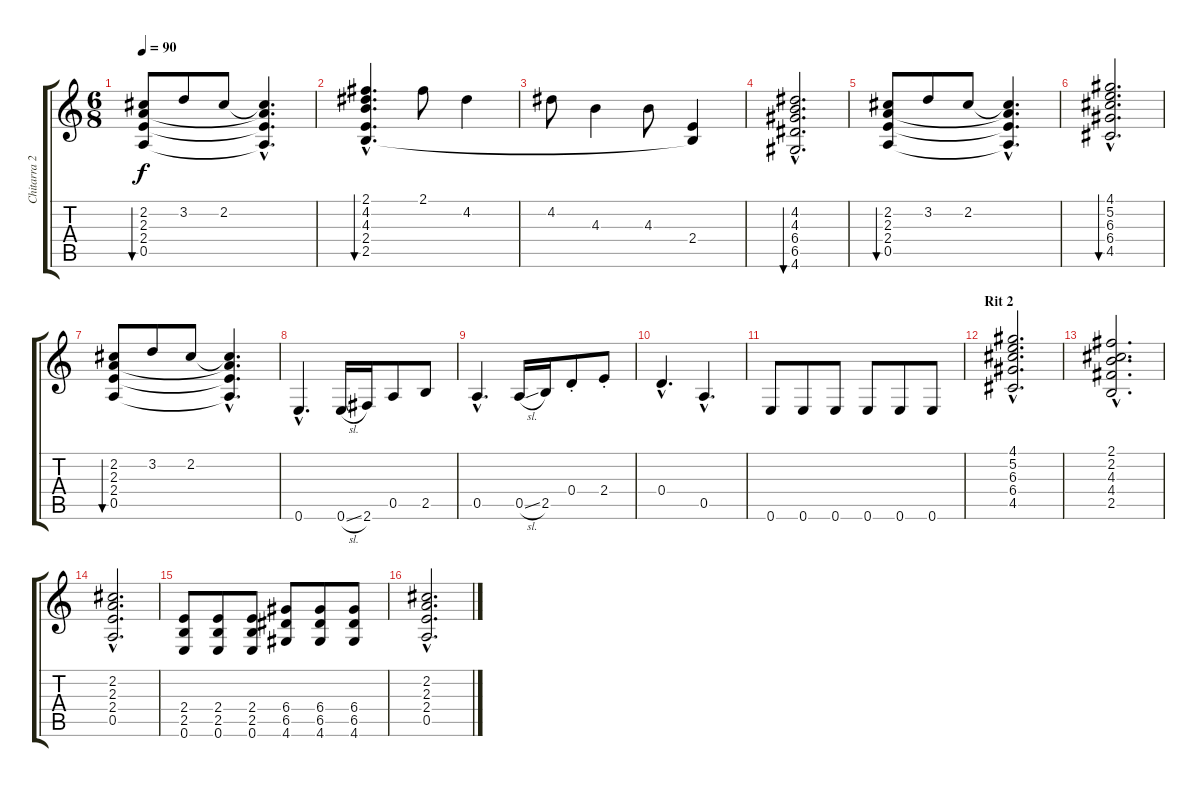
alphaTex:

\track ("Chitarra 2" "Chitarra 2") {instrument electricguitarclean}
\staff {score tabs}
\tuning (E4 B3 G3 D3 A2 E2) {hide}
\ts (6 8)
\tempo 90
\clef g2
\ks c
(2.2 2.3 2.4 0.5).8{bu 120 dy f} 3.2.8 2.2.8 (2.2{hac t} 2.3{hac t} 2.4{hac t} 0.5{hac t}).4{d} |
(2.1{hac} 4.2{hac} 4.3{hac} 2.4{hac} 2.5{hac}).4{d bu 120} 2.1.8 4.2.4 |
4.2.8 4.3.4 4.3.8 (2.4 2.5{t}).4 |
(4.2{hac} 4.3{hac} 6.4{hac} 6.5{hac} 4.6{hac}).2{d bu 120} |
(2.2 2.3 2.4 0.5).8{bu 120} 3.2.8 2.2.8 (2.2{hac t} 2.3{hac t} 2.4{hac t} 0.5{hac t}).4{d} |
(4.1{hac} 5.2{hac} 6.3{hac} 6.4{hac} 4.5{hac}).2{d bu 120} |
(2.2 2.3 2.4 0.5).8{bu 120} 3.2.8 2.2.8 (2.2{hac t} 2.3{hac t} 2.4{hac t} 0.5{hac t}).4{d} |
0.6{hac}.4{d} 0.6{sl}.16 2.6.16 0.5.8 2.5.8 |
0.5{hac}.4{d} 0.5{sl}.16 2.5.16 0.4{st}.8 2.4{st}.8 |
0.4{hac}.4{d} 0.5{hac}.4{d} |
0.6.8 0.6.8 0.6.8 0.6.8 0.6.8 0.6.8 |
\section ("" "Rit 2")
(4.1{hac} 5.2{hac} 6.3{hac} 6.4{hac} 4.5{hac}).2{d} |
(2.1{hac} 2.2{hac} 4.3{hac} 4.4{hac} 2.5{hac}).2{d} |
(2.2{hac} 2.3{hac} 2.4{hac} 0.5{hac}).2{d} |
(2.4 2.5 0.6).8 (2.4 2.5 0.6).8 (2.4 2.5 0.6).8 (6.4 6.5 4.6).8 (6.4 6.5 4.6).8 (6.4 6.5 4.6).8 |
(2.2{hac} 2.3{hac} 2.4{hac} 0.5{hac}).2{d}
